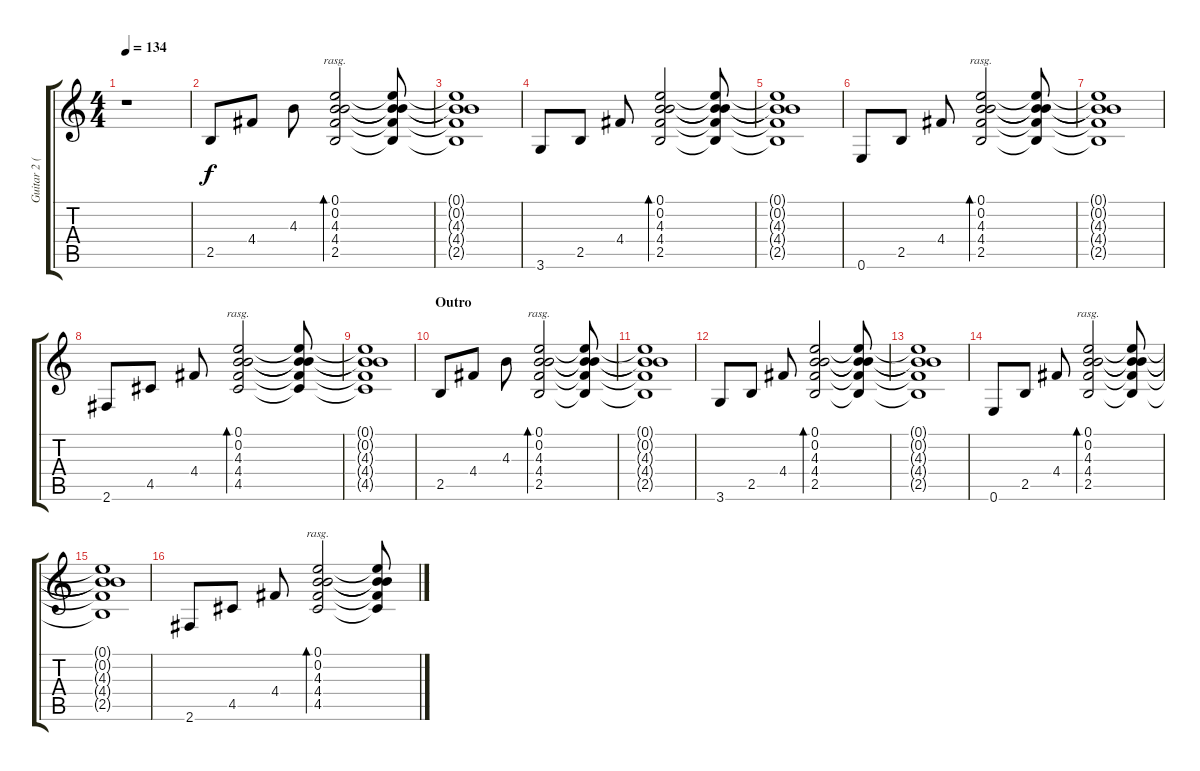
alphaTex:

\track ("Guitar 2 (clean)" "Guitar 2 (") {instrument acousticguitarsteel}
\staff {score tabs}
\tuning (E4 B3 G3 D3 A2 E2) {hide}
\ts (4 4)
\tempo 134
\clef g2
\ks c
r.1{dy f} |
2.5.8 4.4.8 4.3.8 (0.1 0.2 4.3 4.4 2.5).2{bd 240 rasg ii} (0.1{t} 0.2{t} 4.3{t} 4.4{t} 2.5{t}).8 |
(0.1{t} 0.2{t} 4.3{t} 4.4{t} 2.5{t}).1 |
3.6.8 2.5.8 4.4.8 (0.1 0.2 4.3 4.4 2.5).2{bd 240} (0.1{t} 0.2{t} 4.3{t} 4.4{t} 2.5{t}).8 |
(0.1{t} 0.2{t} 4.3{t} 4.4{t} 2.5{t}).1 |
0.6.8 2.5.8 4.4.8 (0.1 0.2 4.3 4.4 2.5).2{bd 240 rasg ii} (0.1{t} 0.2{t} 4.3{t} 4.4{t} 2.5{t}).8 |
(0.1{t} 0.2{t} 4.3{t} 4.4{t} 2.5{t}).1 |
2.6.8 4.5.8 4.4.8 (0.1 0.2 4.3 4.4 4.5).2{bd 240 rasg ii} (0.1{t} 0.2{t} 4.3{t} 4.4{t} 4.5{t}).8 |
(0.1{t} 0.2{t} 4.3{t} 4.4{t} 4.5{t}).1 |
\section ("" "Outro")
2.5.8 4.4.8 4.3.8 (0.1 0.2 4.3 4.4 2.5).2{bd 240 rasg ii} (0.1{t} 0.2{t} 4.3{t} 4.4{t} 2.5{t}).8 |
(0.1{t} 0.2{t} 4.3{t} 4.4{t} 2.5{t}).1 |
3.6.8 2.5.8 4.4.8 (0.1 0.2 4.3 4.4 2.5).2{bd 240} (0.1{t} 0.2{t} 4.3{t} 4.4{t} 2.5{t}).8 |
(0.1{t} 0.2{t} 4.3{t} 4.4{t} 2.5{t}).1 |
0.6.8 2.5.8 4.4.8 (0.1 0.2 4.3 4.4 2.5).2{bd 240 rasg ii} (0.1{t} 0.2{t} 4.3{t} 4.4{t} 2.5{t}).8 |
(0.1{t} 0.2{t} 4.3{t} 4.4{t} 2.5{t}).1 |
2.6.8 4.5.8 4.4.8 (0.1 0.2 4.3 4.4 4.5).2{bd 240 rasg ii} (0.1{t} 0.2{t} 4.3{t} 4.4{t} 4.5{t}).8
